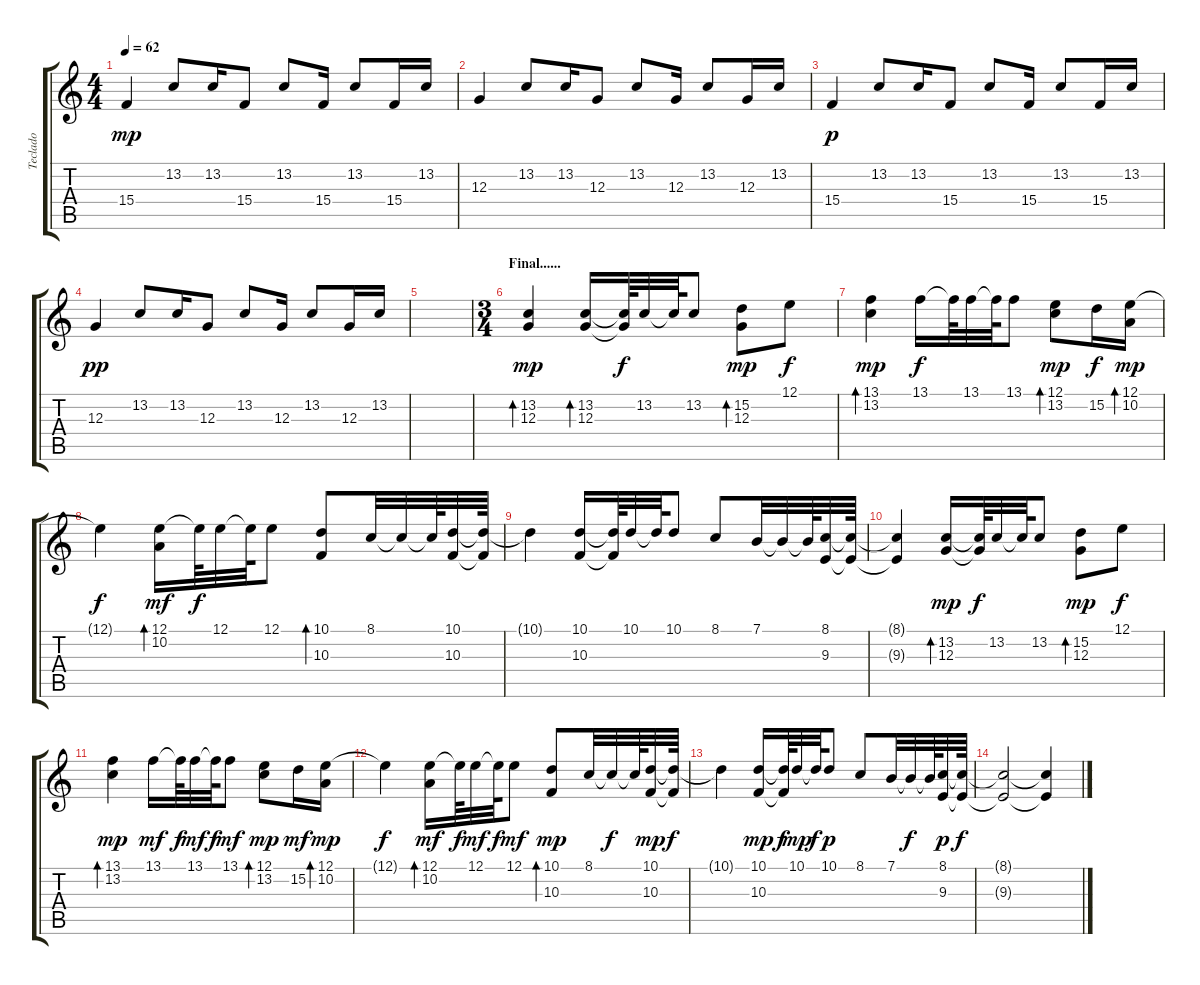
\track ("Teclado" "Teclado") {instrument acousticgrandpiano}
\staff {score tabs}
\tuning (E4 B3 G3 D3 A2 E2) {hide}
\ts (4 4)
\tempo 62
\clef g2
\ks c
15.4.4{dy mp} 13.2.8 13.2.16 15.4.8 13.2.8 15.4.16 13.2.8 15.4.16 13.2.16 |
12.3.4 13.2.8 13.2.16 12.3.8 13.2.8 12.3.16 13.2.8 12.3.16 13.2.16 |
15.4.4{dy p} 13.2.8 13.2.16 15.4.8 13.2.8 15.4.16 13.2.8 15.4.16 13.2.16 |
12.3.4{dy pp} 13.2.8 13.2.16 12.3.8 13.2.8 12.3.16 13.2.8 12.3.16 13.2.16 |
|
\ts (3 4)
\section ("" "Final......")
(13.2 12.3).4{bd 120 dy mp} (13.2 12.3).16{bd 120} (13.2{t} 12.3{t}).64{dy f} 13.2.32 13.2{t}.64 13.2.8 (15.2 12.3).8{bd 120 dy mp} 12.1.8{dy f} |
(13.1 13.2).4{bd 120 dy mp} 13.1.16{dy f} 13.1{t}.64 13.1.32 13.1{t}.64 13.1.8 (12.1 13.2).8{bd 120 dy mp} 15.2.16{dy f} (12.1 10.2).16{bd 120 dy mp} |
12.1{t}.4{dy f} (12.1 10.2).16{bd 120 dy mf} 12.1{t}.64{dy f} 12.1.32 12.1{t}.64 12.1.8 (10.1 10.3).8{bd 120} 8.1.32 8.1{t}.32 8.1{t}.64 (10.1 10.3).32 (10.1{t} 10.3{t}).64 |
10.1{t}.4 (10.1 10.3).16 (10.1{t} 10.3{t}).64 10.1.32 10.1{t}.64 10.1.8 8.1.8 7.1.32 7.1{t}.32 7.1{t}.64 (8.1 9.3).32 (8.1{t} 9.3{t}).64 |
(8.1{t} 9.3{t}).4 (13.2 12.3).16{bd 120 dy mp} (13.2{t} 12.3{t}).64{dy f} 13.2.32 13.2{t}.64 13.2.8 (15.2 12.3).8{bd 120 dy mp} 12.1.8{dy f} |
(13.1 13.2).4{bd 120 dy mp} 13.1.16{dy mf} 13.1{t}.64{dy f} 13.1.32{dy mf} 13.1{t}.64{dy f} 13.1.8{dy mf} (12.1 13.2).8{bd 120 dy mp} 15.2.16{dy mf} (12.1 10.2).16{bd 120 dy mp} |
12.1{t}.4{dy f} (12.1 10.2).16{bd 120 dy mf} 12.1{t}.64{dy f} 12.1.32{dy mf} 12.1{t}.64{dy f} 12.1.8{dy mf} (10.1 10.3).8{bd 120 dy mp} 8.1.32 8.1{t}.32{dy f} 8.1{t}.64 (10.1 10.3).32{dy mp} (10.1{t} 10.3{t}).64{dy f} |
10.1{t}.4 (10.1 10.3).16{dy mp} (10.1{t} 10.3{t}).64{dy f} 10.1.32{dy mp} 10.1{t}.64{dy f} 10.1.8{dy p} 8.1.8 7.1.32 7.1{t}.32{dy f} 7.1{t}.64 (8.1 9.3).32{dy p} (8.1{t} 9.3{t}).64{dy f} |
(8.1{t} 9.3{t}).2 (8.1{t} 9.3{t}).4
